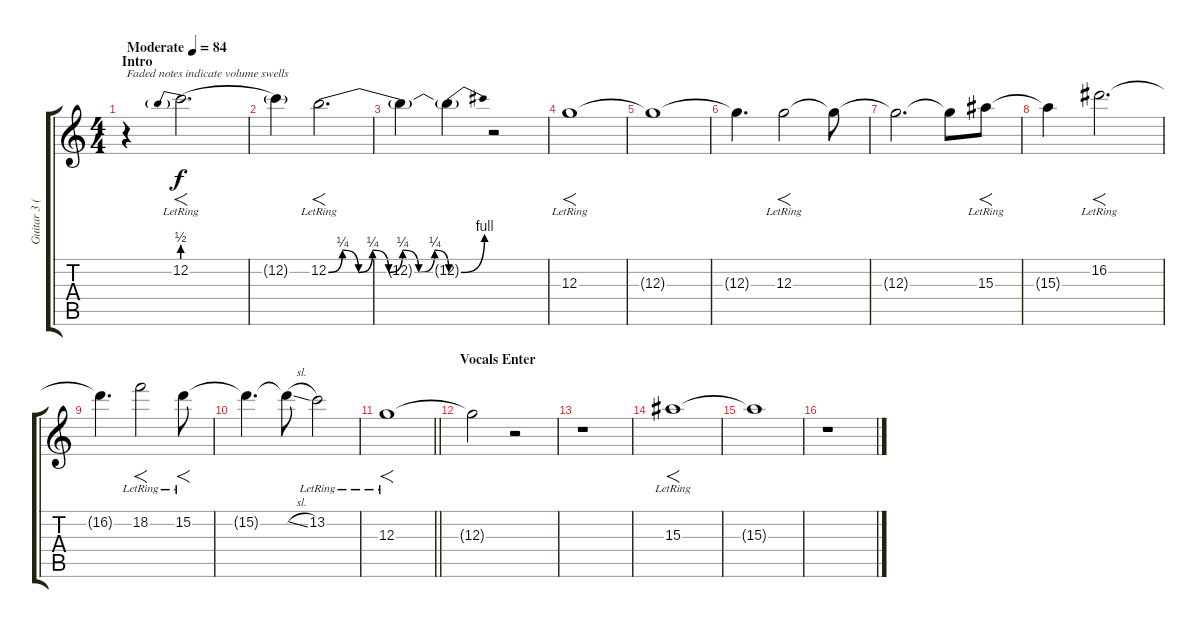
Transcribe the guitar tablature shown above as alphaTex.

\track ("Guitar 3 (Clean w/ Delay)" "Guitar 3 (") {instrument electricguitarjazz}
\staff {score tabs}
\tuning (E4 B3 G3 D3 A2 E2) {hide}
\ts (4 4)
\section ("" "Intro")
\tempo (84 "Moderate")
\clef g2
\ks c
r.4{txt "Faded notes indicate volume swells" dy f instrument electricguitarjazz} 12.2{be (prebend 0 2 60 2) lr}.2{f d} |
12.2{t}.4 12.2{be (custom 0 0 7 1 15 0 22 1 30 0 37 1 45 0 53 1 60 0) lr}.2{f d} |
12.2{t}.4 12.2{be (bend 0 0 60 4) t}.4 r.2 |
12.3{lr}.1{f} |
12.3{t}.1 |
12.3{t}.4{d} 12.3{lr}.2{f} 12.3{t}.8 |
12.3{t}.2{d} 12.3{t}.8 15.3{lr}.8{f} |
15.3{t}.4 16.2{lr}.2{f d} |
16.2{t}.4{d} 18.2{lr}.2{f} 15.2{lr}.8{f} |
15.2{t}.4{d} 15.2{sl t}.8 13.2{lr}.2 |
\barLineRight lightlight
12.3{lr}.1{f} |
\section ("" "Vocals Enter")
12.3{t}.2 r.2 |
r.1 |
15.3{lr}.1{f} |
15.3{t}.1 |
r.1
